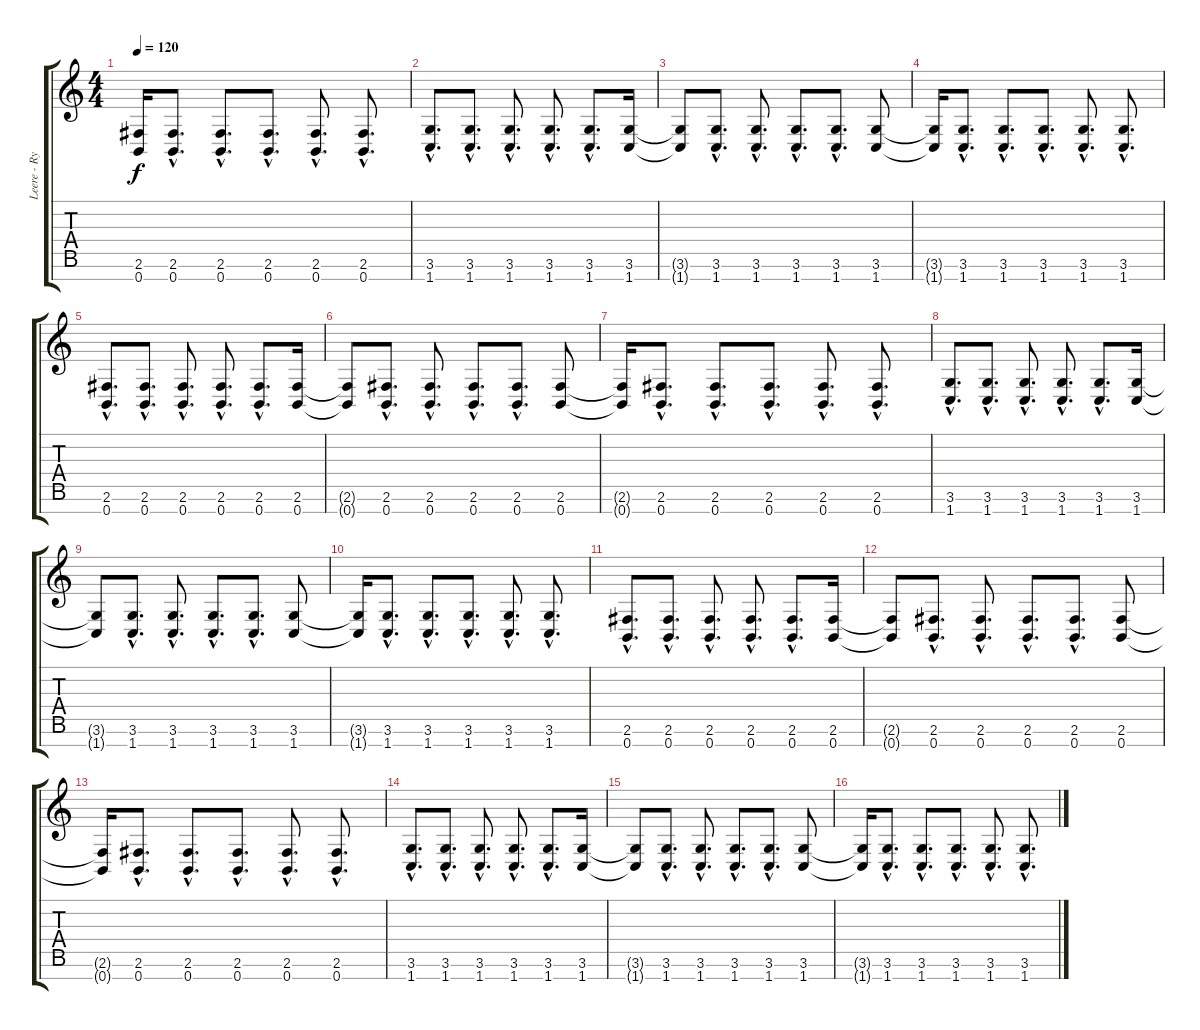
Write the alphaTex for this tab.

\track ("Leere - Rythm Guitar" "Leere - Ry") {instrument distortionguitar}
\staff {score tabs}
\tuning (E4 B3 G3 D3 A2 E2 B1) {hide}
\ts (4 4)
\tempo 120
\clef g2
\ks c
(2.6{t} 0.7{t}).16{dy f} (2.6{hac} 0.7{hac}).8{d} (2.6{hac} 0.7{hac}).8{d} (2.6{hac} 0.7{hac}).8{d} (2.6{hac} 0.7{hac}).8{d} (2.6{hac} 0.7{hac}).8{d} |
(3.6{hac} 1.7{hac}).8{d} (3.6{hac} 1.7{hac}).8{d} (3.6{hac} 1.7{hac}).8{d} (3.6{hac} 1.7{hac}).8{d} (3.6{hac} 1.7{hac}).8{d} (3.6 1.7).16 |
(3.6{t} 1.7{t}).8 (3.6{hac} 1.7{hac}).8{d} (3.6{hac} 1.7{hac}).8{d} (3.6{hac} 1.7{hac}).8{d} (3.6{hac} 1.7{hac}).8{d} (3.6 1.7).8 |
(3.6{t} 1.7{t}).16 (3.6{hac} 1.7{hac}).8{d} (3.6{hac} 1.7{hac}).8{d} (3.6{hac} 1.7{hac}).8{d} (3.6{hac} 1.7{hac}).8{d} (3.6{hac} 1.7{hac}).8{d} |
(2.6{hac} 0.7{hac}).8{d} (2.6{hac} 0.7{hac}).8{d} (2.6{hac} 0.7{hac}).8{d} (2.6{hac} 0.7{hac}).8{d} (2.6{hac} 0.7{hac}).8{d} (2.6 0.7).16 |
(2.6{t} 0.7{t}).8 (2.6{hac} 0.7{hac}).8{d} (2.6{hac} 0.7{hac}).8{d} (2.6{hac} 0.7{hac}).8{d} (2.6{hac} 0.7{hac}).8{d} (2.6 0.7).8 |
(2.6{t} 0.7{t}).16 (2.6{hac} 0.7{hac}).8{d} (2.6{hac} 0.7{hac}).8{d} (2.6{hac} 0.7{hac}).8{d} (2.6{hac} 0.7{hac}).8{d} (2.6{hac} 0.7{hac}).8{d} |
(3.6{hac} 1.7{hac}).8{d} (3.6{hac} 1.7{hac}).8{d} (3.6{hac} 1.7{hac}).8{d} (3.6{hac} 1.7{hac}).8{d} (3.6{hac} 1.7{hac}).8{d} (3.6 1.7).16 |
(3.6{t} 1.7{t}).8 (3.6{hac} 1.7{hac}).8{d} (3.6{hac} 1.7{hac}).8{d} (3.6{hac} 1.7{hac}).8{d} (3.6{hac} 1.7{hac}).8{d} (3.6 1.7).8 |
(3.6{t} 1.7{t}).16 (3.6{hac} 1.7{hac}).8{d} (3.6{hac} 1.7{hac}).8{d} (3.6{hac} 1.7{hac}).8{d} (3.6{hac} 1.7{hac}).8{d} (3.6{hac} 1.7{hac}).8{d} |
(2.6{hac} 0.7{hac}).8{d} (2.6{hac} 0.7{hac}).8{d} (2.6{hac} 0.7{hac}).8{d} (2.6{hac} 0.7{hac}).8{d} (2.6{hac} 0.7{hac}).8{d} (2.6 0.7).16 |
(2.6{t} 0.7{t}).8 (2.6{hac} 0.7{hac}).8{d} (2.6{hac} 0.7{hac}).8{d} (2.6{hac} 0.7{hac}).8{d} (2.6{hac} 0.7{hac}).8{d} (2.6 0.7).8 |
(2.6{t} 0.7{t}).16 (2.6{hac} 0.7{hac}).8{d} (2.6{hac} 0.7{hac}).8{d} (2.6{hac} 0.7{hac}).8{d} (2.6{hac} 0.7{hac}).8{d} (2.6{hac} 0.7{hac}).8{d} |
(3.6{hac} 1.7{hac}).8{d} (3.6{hac} 1.7{hac}).8{d} (3.6{hac} 1.7{hac}).8{d} (3.6{hac} 1.7{hac}).8{d} (3.6{hac} 1.7{hac}).8{d} (3.6 1.7).16 |
(3.6{t} 1.7{t}).8 (3.6{hac} 1.7{hac}).8{d} (3.6{hac} 1.7{hac}).8{d} (3.6{hac} 1.7{hac}).8{d} (3.6{hac} 1.7{hac}).8{d} (3.6 1.7).8 |
(3.6{t} 1.7{t}).16 (3.6{hac} 1.7{hac}).8{d} (3.6{hac} 1.7{hac}).8{d} (3.6{hac} 1.7{hac}).8{d} (3.6{hac} 1.7{hac}).8{d} (3.6{hac} 1.7{hac}).8{d}
